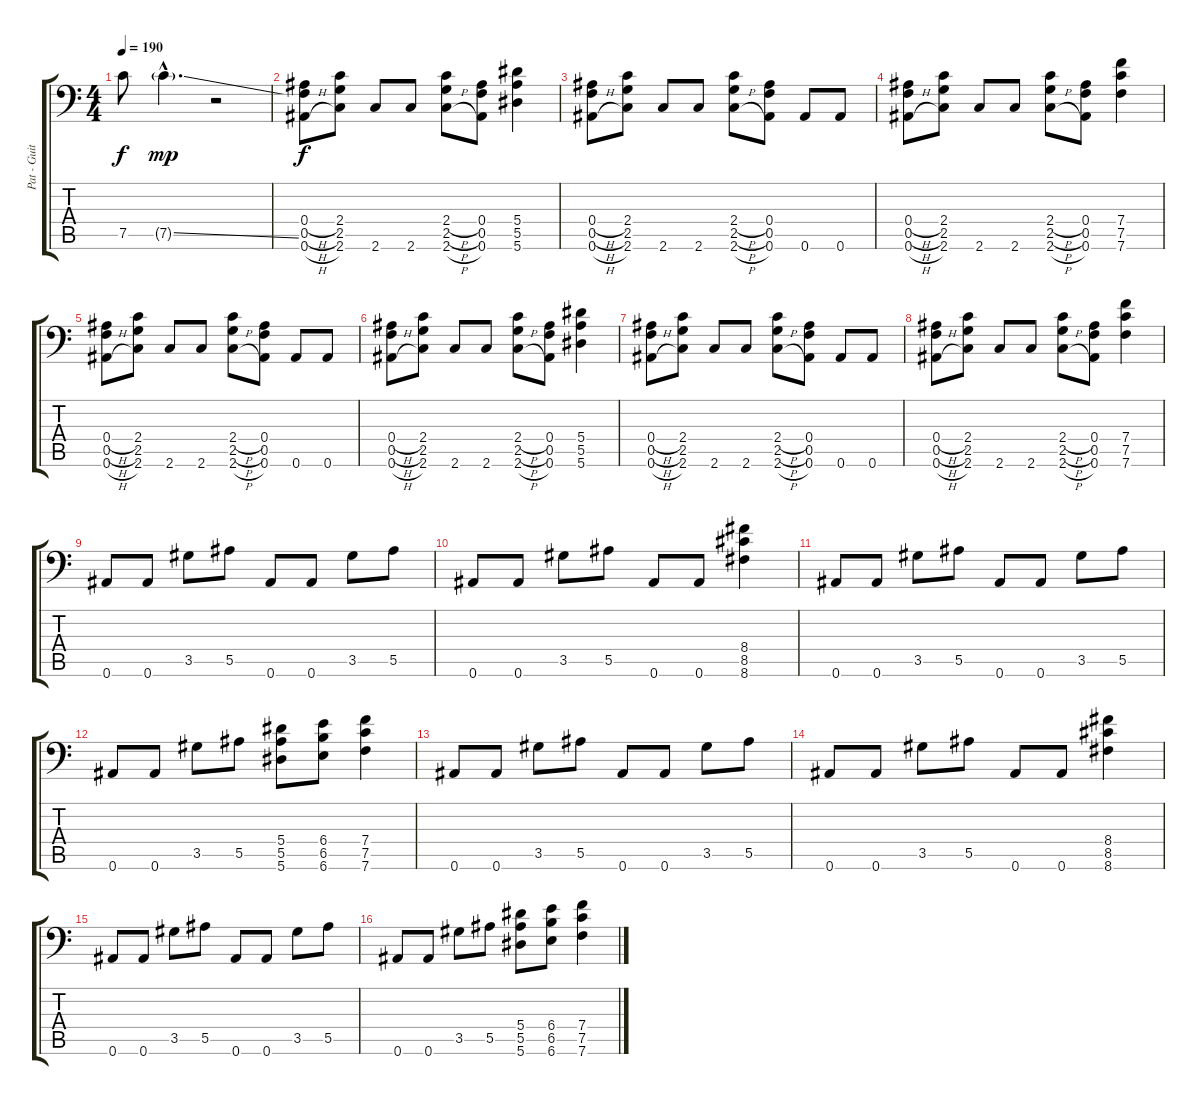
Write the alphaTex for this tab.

\track ("Pat - Guitar" "Pat - Guit") {instrument distortionguitar}
\staff {score tabs}
\tuning (C4 G3 Eb3 Bb2 F2 Bb1) {hide}
\ts (4 4)
\tempo 190
\clef f4
\ks c
7.5.8{dy f} 7.5{ss g hac}.4{d dy mp} r.2 |
(0.4{h} 0.5{h} 0.6{h}).8{dy f} (2.4 2.5 2.6).8 2.6.8 2.6.8 (2.4{h} 2.5{h} 2.6{h}).8 (0.4 0.5 0.6).8 (5.4 5.5 5.6).4 |
(0.4{h} 0.5{h} 0.6{h}).8 (2.4 2.5 2.6).8 2.6.8 2.6.8 (2.4{h} 2.5{h} 2.6{h}).8 (0.4 0.5 0.6).8 0.6.8 0.6.8 |
(0.4{h} 0.5{h} 0.6{h}).8 (2.4 2.5 2.6).8 2.6.8 2.6.8 (2.4{h} 2.5{h} 2.6{h}).8 (0.4 0.5 0.6).8 (7.4 7.5 7.6).4 |
(0.4{h} 0.5{h} 0.6{h}).8 (2.4 2.5 2.6).8 2.6.8 2.6.8 (2.4{h} 2.5{h} 2.6{h}).8 (0.4 0.5 0.6).8 0.6.8 0.6.8 |
(0.4{h} 0.5{h} 0.6{h}).8 (2.4 2.5 2.6).8 2.6.8 2.6.8 (2.4{h} 2.5{h} 2.6{h}).8 (0.4 0.5 0.6).8 (5.4 5.5 5.6).4 |
(0.4{h} 0.5{h} 0.6{h}).8 (2.4 2.5 2.6).8 2.6.8 2.6.8 (2.4{h} 2.5{h} 2.6{h}).8 (0.4 0.5 0.6).8 0.6.8 0.6.8 |
(0.4{h} 0.5{h} 0.6{h}).8 (2.4 2.5 2.6).8 2.6.8 2.6.8 (2.4{h} 2.5{h} 2.6{h}).8 (0.4 0.5 0.6).8 (7.4 7.5 7.6).4 |
0.6.8 0.6.8 3.5.8 5.5.8 0.6.8 0.6.8 3.5.8 5.5.8 |
0.6.8 0.6.8 3.5.8 5.5.8 0.6.8 0.6.8 (8.4 8.5 8.6).4 |
0.6.8 0.6.8 3.5.8 5.5.8 0.6.8 0.6.8 3.5.8 5.5.8 |
0.6.8 0.6.8 3.5.8 5.5.8 (5.4 5.5 5.6).8 (6.4 6.5 6.6).8 (7.4 7.5 7.6).4 |
0.6.8 0.6.8 3.5.8 5.5.8 0.6.8 0.6.8 3.5.8 5.5.8 |
0.6.8 0.6.8 3.5.8 5.5.8 0.6.8 0.6.8 (8.4 8.5 8.6).4 |
0.6.8 0.6.8 3.5.8 5.5.8 0.6.8 0.6.8 3.5.8 5.5.8 |
0.6.8 0.6.8 3.5.8 5.5.8 (5.4 5.5 5.6).8 (6.4 6.5 6.6).8 (7.4 7.5 7.6).4
